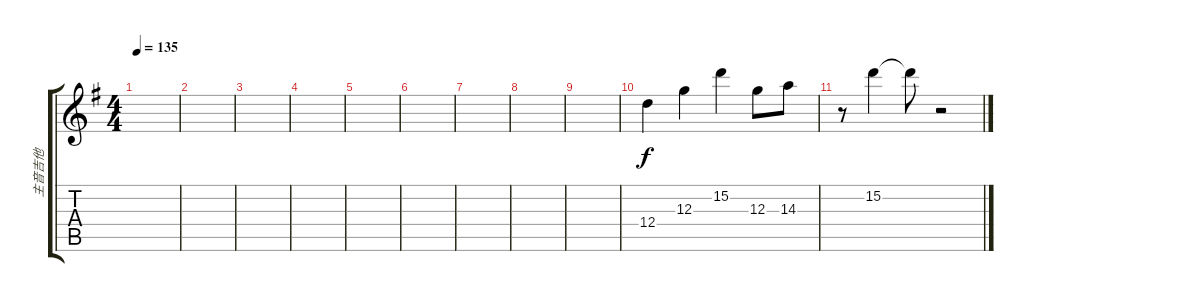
\track ("主音吉他" "主音吉他") {instrument distortionguitar}
\staff {score tabs}
\tuning (E4 B3 G3 D3 A2 E2) {hide}
\ts (4 4)
\tempo 135
\clef g2
\ks g
|
|
|
|
|
|
|
|
|
12.4.4{volume 13} 12.3.4 15.2.4 12.3.8 14.3.8 |
r.8 15.2.4 15.2{t}.8 r.2
